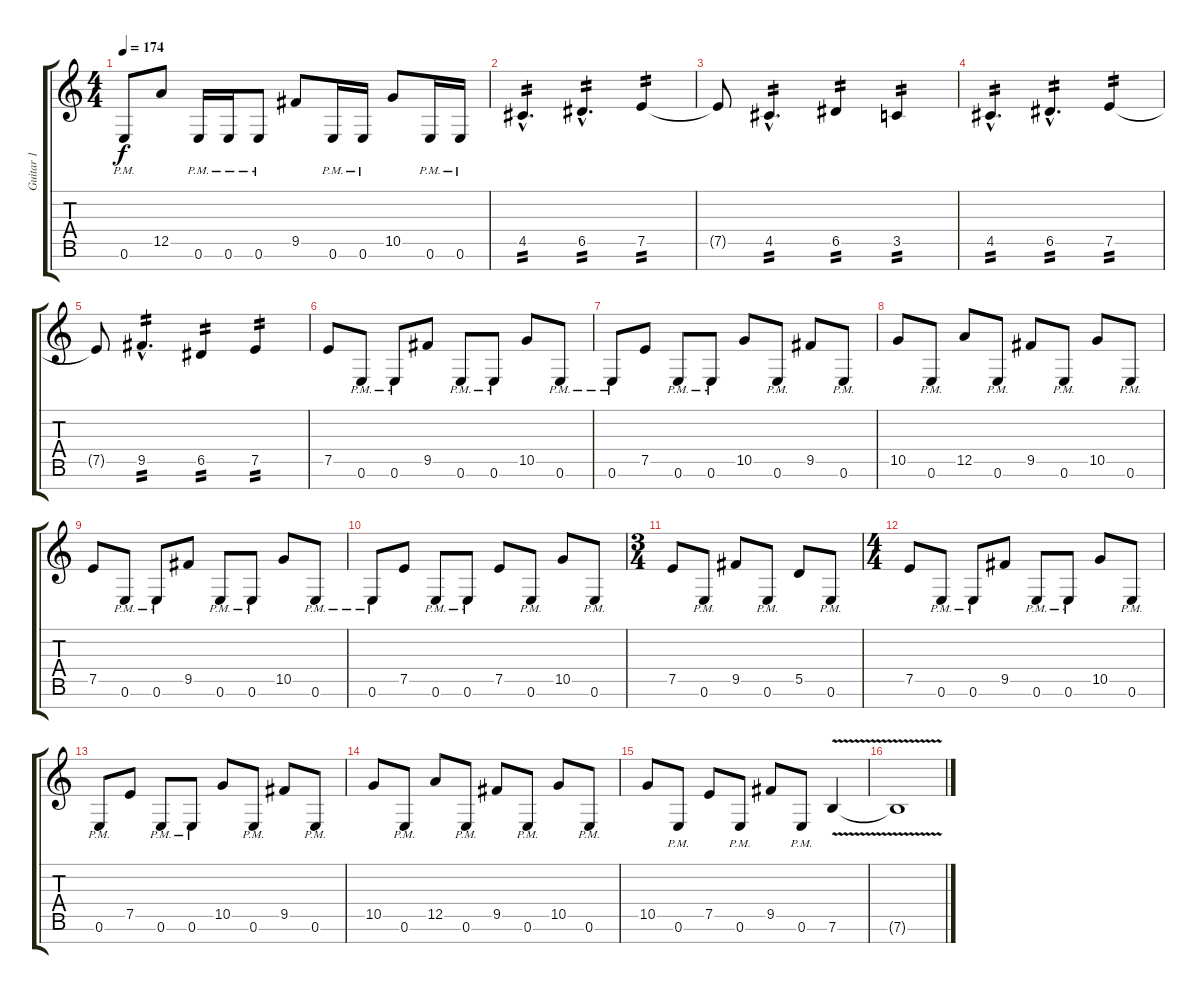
\track ("Guitar 1" "Guitar 1") {instrument distortionguitar}
\staff {score tabs}
\tuning (E4 B3 G3 D3 A2 E2 B1) {hide}
\ts (4 4)
\tempo 174
\clef g2
\ks c
0.6{pm}.8{dy f} 12.5.8 0.6{pm}.16 0.6{pm}.16 0.6{pm}.8 9.5.8 0.6{pm}.16 0.6{pm}.16 10.5.8 0.6{pm}.16 0.6{pm}.16 |
4.5{hac}.4{d tp 2} 6.5{hac}.4{d tp 2} 7.5.4{tp 2} |
7.5{t}.8 4.5{hac}.4{d tp 2} 6.5.4{tp 2} 3.5.4{tp 2} |
4.5{hac}.4{d tp 2} 6.5{hac}.4{d tp 2} 7.5.4{tp 2} |
7.5{t}.8 9.5{hac}.4{d tp 2} 6.5.4{tp 2} 7.5.4{tp 2} |
7.5.8 0.6{pm}.8 0.6{pm}.8 9.5.8 0.6{pm}.8 0.6{pm}.8 10.5.8 0.6{pm}.8 |
0.6{pm}.8 7.5.8 0.6{pm}.8 0.6{pm}.8 10.5.8 0.6{pm}.8 9.5.8 0.6{pm}.8 |
10.5.8 0.6{pm}.8 12.5.8 0.6{pm}.8 9.5.8 0.6{pm}.8 10.5.8 0.6{pm}.8 |
7.5.8 0.6{pm}.8 0.6{pm}.8 9.5.8 0.6{pm}.8 0.6{pm}.8 10.5.8 0.6{pm}.8 |
0.6{pm}.8 7.5.8 0.6{pm}.8 0.6{pm}.8 7.5.8 0.6{pm}.8 10.5.8 0.6{pm}.8 |
\ts (3 4)
7.5.8 0.6{pm}.8 9.5.8 0.6{pm}.8 5.5.8 0.6{pm}.8 |
\ts (4 4)
7.5.8 0.6{pm}.8 0.6{pm}.8 9.5.8 0.6{pm}.8 0.6{pm}.8 10.5.8 0.6{pm}.8 |
0.6{pm}.8 7.5.8 0.6{pm}.8 0.6{pm}.8 10.5.8 0.6{pm}.8 9.5.8 0.6{pm}.8 |
10.5.8 0.6{pm}.8 12.5.8 0.6{pm}.8 9.5.8 0.6{pm}.8 10.5.8 0.6{pm}.8 |
10.5.8 0.6{pm}.8 7.5.8 0.6{pm}.8 9.5.8 0.6{pm}.8 7.6{v}.4 |
7.6{t}.1
